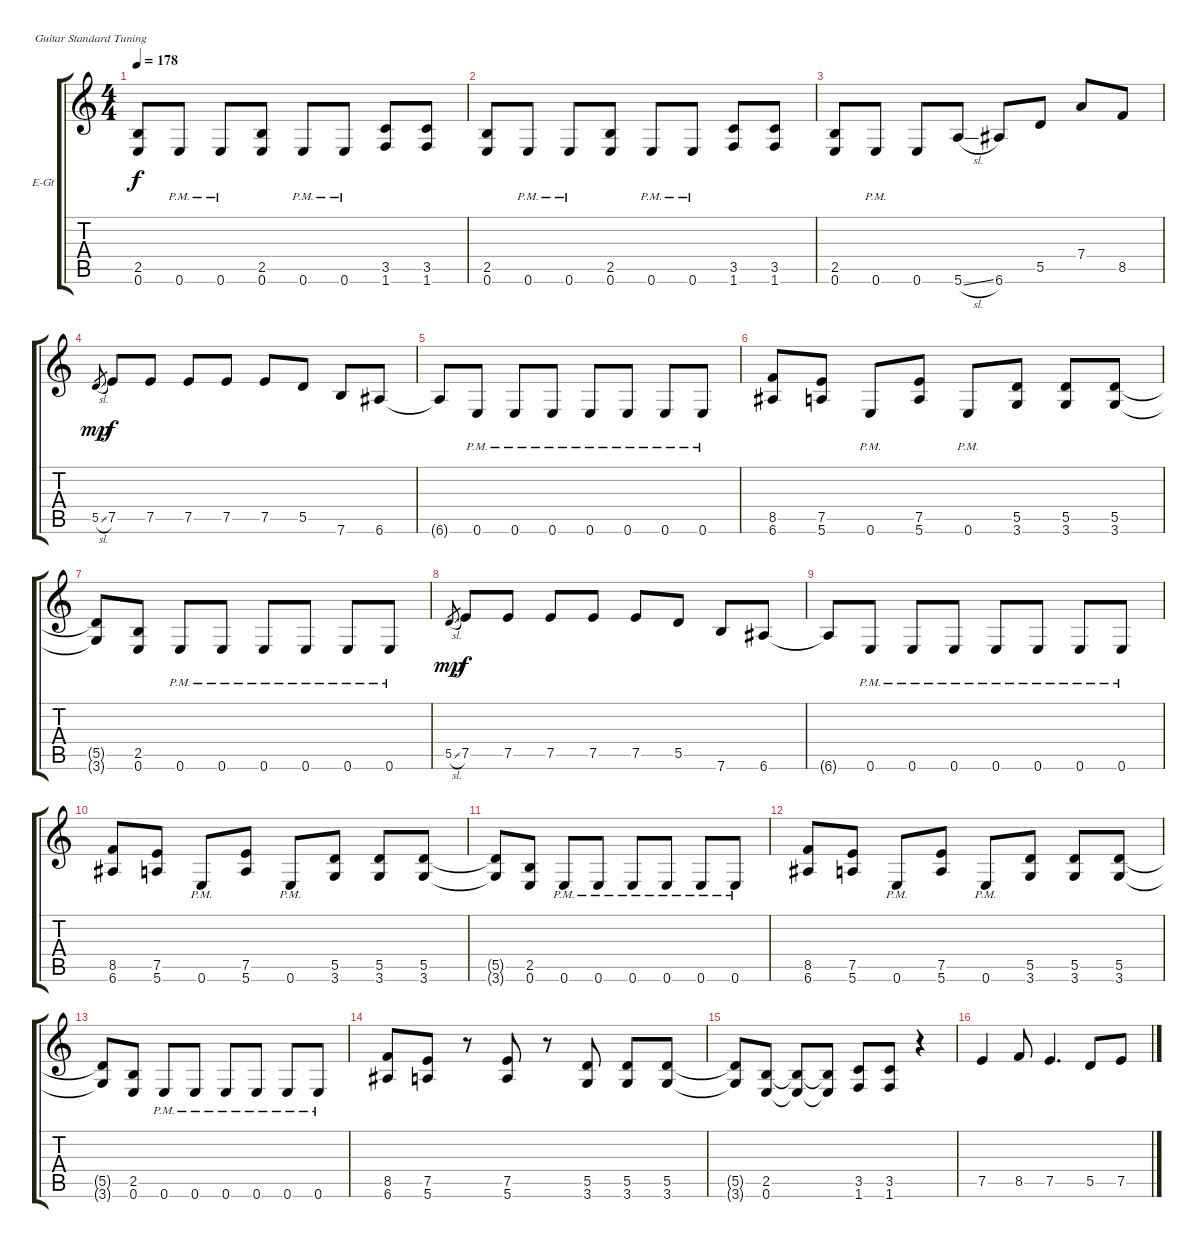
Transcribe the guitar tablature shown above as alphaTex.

\bracketExtendMode groupsimilarinstruments
\firstSystemTrackNameOrientation horizontal
\otherSystemsTrackNameOrientation horizontal
\track ("James Hetfield" "E-Gt") {instrument distortionguitar}
\staff {score tabs}
\tuning (E4 B3 G3 D3 A2 E2)
\ts (4 4)
\tempo 178
\clef g2
\ks c
(2.5 0.6).8{dy f} 0.6{pm}.8 0.6{pm}.8 (2.5 0.6).8 0.6{pm}.8 0.6{pm}.8 (3.5 1.6).8 (3.5 1.6).8 |
(2.5 0.6).8 0.6{pm}.8 0.6{pm}.8 (2.5 0.6).8 0.6{pm}.8 0.6{pm}.8 (3.5 1.6).8 (3.5 1.6).8 |
(2.5 0.6).8 0.6{pm}.8 0.6.8 5.6{sl}.8 6.6.8 5.5.8 7.4.8 8.5.8 |
5.5{sl}.8{gr dy mp} 7.5.8{dy f} 7.5.8 7.5.8 7.5.8 7.5.8 5.5.8 7.6.8 6.6.8 |
6.6{t}.8 0.6{pm}.8 0.6{pm}.8 0.6{pm}.8 0.6{pm}.8 0.6{pm}.8 0.6{pm}.8 0.6{pm}.8 |
(8.5 6.6).8 (7.5 5.6).8 0.6{pm}.8 (7.5 5.6).8 0.6{pm}.8 (5.5 3.6).8 (5.5 3.6).8 (5.5 3.6).8 |
(5.5{t} 3.6{t}).8 (2.5 0.6).8 0.6{pm}.8 0.6{pm}.8 0.6{pm}.8 0.6{pm}.8 0.6{pm}.8 0.6{pm}.8 |
5.5{sl}.8{gr dy mp} 7.5.8{dy f} 7.5.8 7.5.8 7.5.8 7.5.8 5.5.8 7.6.8 6.6.8 |
6.6{t}.8 0.6{pm}.8 0.6{pm}.8 0.6{pm}.8 0.6{pm}.8 0.6{pm}.8 0.6{pm}.8 0.6{pm}.8 |
(8.5 6.6).8 (7.5 5.6).8 0.6{pm}.8 (7.5 5.6).8 0.6{pm}.8 (5.5 3.6).8 (5.5 3.6).8 (5.5 3.6).8 |
(5.5{t} 3.6{t}).8 (2.5 0.6).8 0.6{pm}.8 0.6{pm}.8 0.6{pm}.8 0.6{pm}.8 0.6{pm}.8 0.6{pm}.8 |
(8.5 6.6).8 (7.5 5.6).8 0.6{pm}.8 (7.5 5.6).8 0.6{pm}.8 (5.5 3.6).8 (5.5 3.6).8 (5.5 3.6).8 |
(5.5{t} 3.6{t}).8 (2.5 0.6).8 0.6{pm}.8 0.6{pm}.8 0.6{pm}.8 0.6{pm}.8 0.6{pm}.8 0.6{pm}.8 |
(8.5 6.6).8 (7.5 5.6).8 r.8 (7.5 5.6).8 r.8 (5.5 3.6).8 (5.5 3.6).8 (5.5 3.6).8 |
(5.5{t} 3.6{t}).8 (2.5 0.6).8 (2.5{t} 0.6{t}).8 (2.5{t} 0.6{t}).8 (3.5 1.6).8 (3.5 1.6).8 r.4 |
7.5.4 8.5.8 7.5.4{d} 5.5.8 7.5.8
